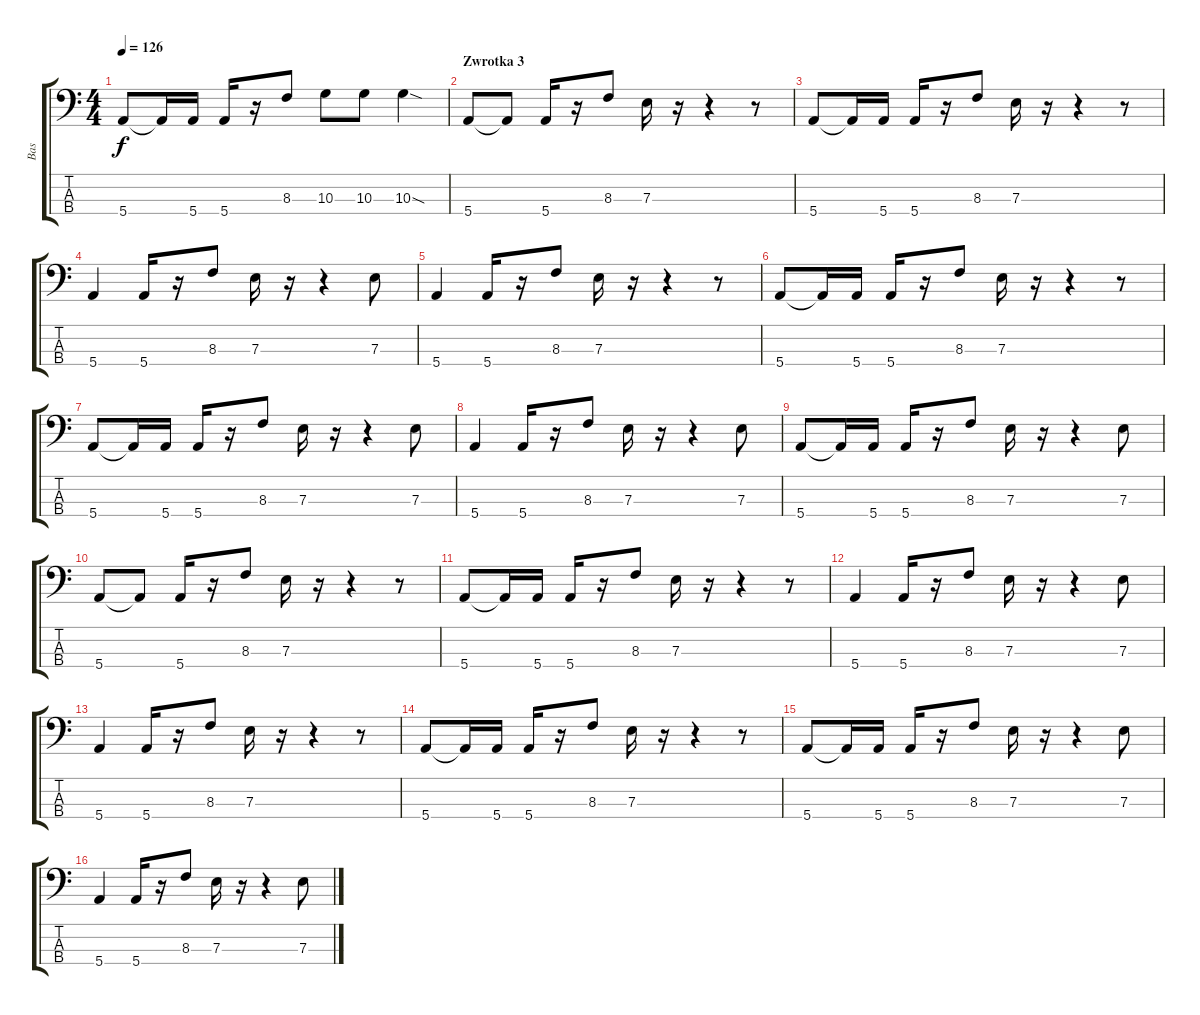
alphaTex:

\track ("Bas" "Bas") {instrument electricbassfinger}
\staff {score tabs}
\tuning (G2 D2 A1 E1) {hide}
\ts (4 4)
\tempo 126
\clef f4
\ks c
5.4.8{dy f} 5.4{t}.16 5.4.16 5.4.16 r.16 8.3.8 10.3.8 10.3.8 10.3{sod}.4 |
\section ("" "Zwrotka 3")
5.4.8 5.4{t}.8 5.4.16 r.16 8.3.8 7.3.16 r.16 r.4 r.8 |
5.4.8 5.4{t}.16 5.4.16 5.4.16 r.16 8.3.8 7.3.16 r.16 r.4 r.8 |
5.4.4 5.4.16 r.16 8.3.8 7.3.16 r.16 r.4 7.3.8 |
5.4.4 5.4.16 r.16 8.3.8 7.3.16 r.16 r.4 r.8 |
5.4.8 5.4{t}.16 5.4.16 5.4.16 r.16 8.3.8 7.3.16 r.16 r.4 r.8 |
5.4.8 5.4{t}.16 5.4.16 5.4.16 r.16 8.3.8 7.3.16 r.16 r.4 7.3.8 |
5.4.4 5.4.16 r.16 8.3.8 7.3.16 r.16 r.4 7.3.8 |
5.4.8 5.4{t}.16 5.4.16 5.4.16 r.16 8.3.8 7.3.16 r.16 r.4 7.3.8 |
5.4.8 5.4{t}.8 5.4.16 r.16 8.3.8 7.3.16 r.16 r.4 r.8 |
5.4.8 5.4{t}.16 5.4.16 5.4.16 r.16 8.3.8 7.3.16 r.16 r.4 r.8 |
5.4.4 5.4.16 r.16 8.3.8 7.3.16 r.16 r.4 7.3.8 |
5.4.4 5.4.16 r.16 8.3.8 7.3.16 r.16 r.4 r.8 |
5.4.8 5.4{t}.16 5.4.16 5.4.16 r.16 8.3.8 7.3.16 r.16 r.4 r.8 |
5.4.8 5.4{t}.16 5.4.16 5.4.16 r.16 8.3.8 7.3.16 r.16 r.4 7.3.8 |
5.4.4 5.4.16 r.16 8.3.8 7.3.16 r.16 r.4 7.3.8
